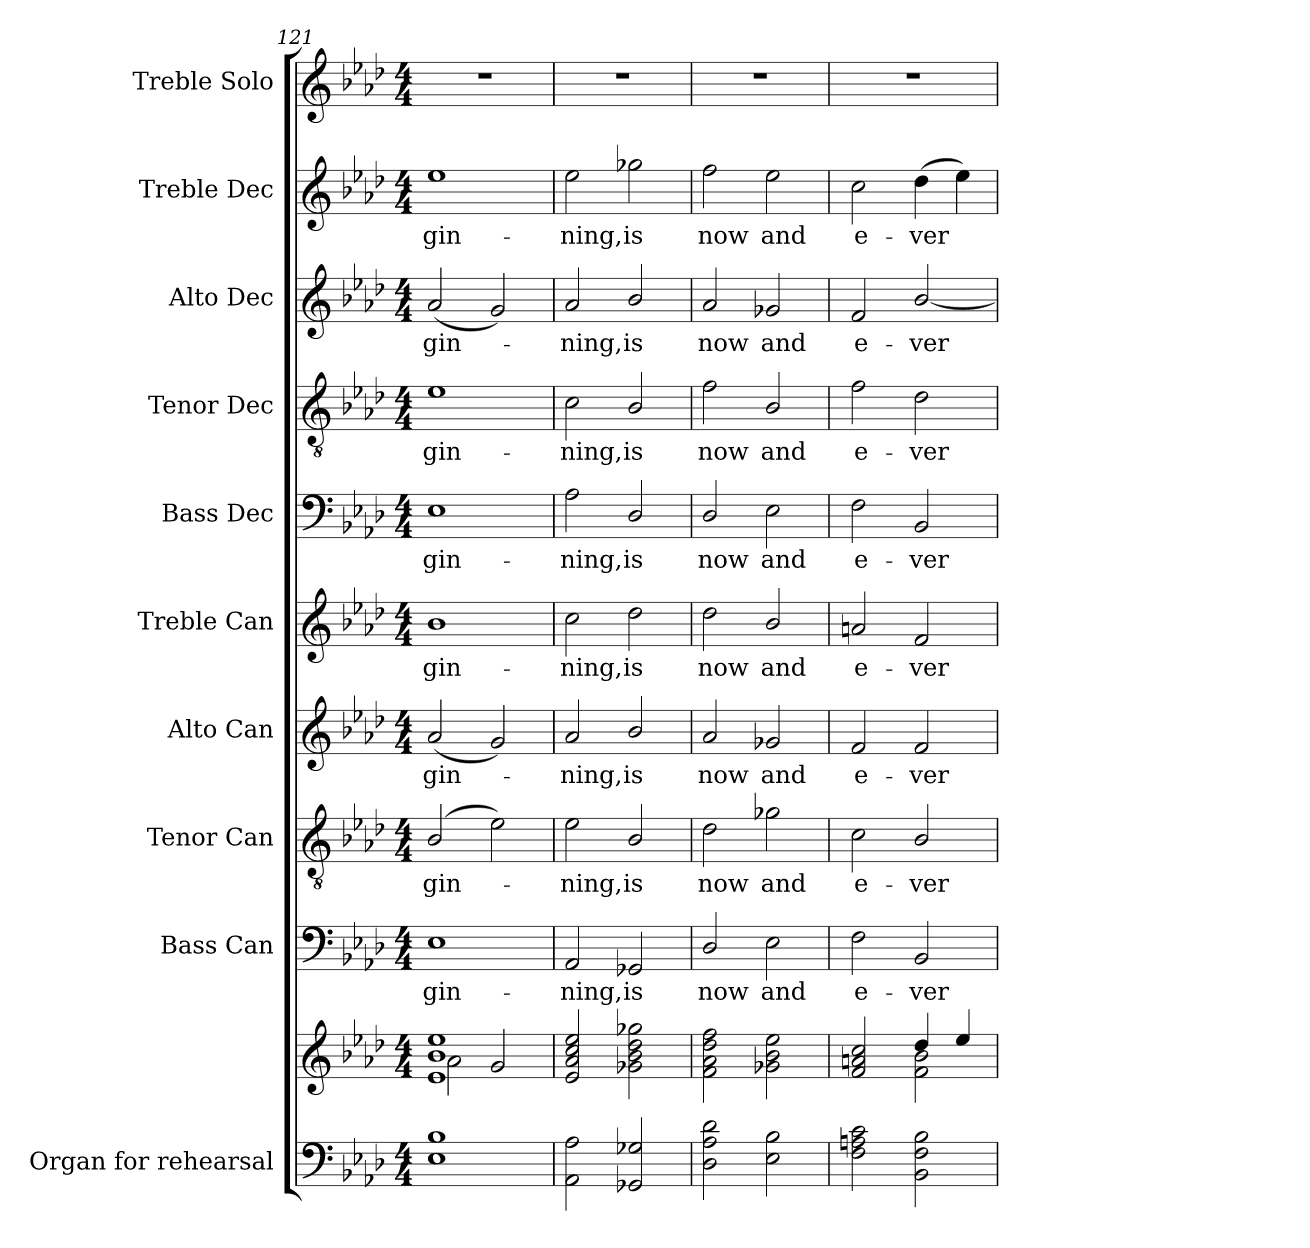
**kern	**kern	**kern	**text	**kern	**text	**kern	**text	**kern	**text	**kern	**text	**kern	**text	**kern	**text	**kern	**text	**kern
*part10	*part10	*part9	*part9	*part8	*part8	*part7	*part7	*part6	*part6	*part5	*part5	*part4	*part4	*part3	*part3	*part2	*part2	*part1
*staff11	*staff10	*staff9	*staff9	*staff8	*staff8	*staff7	*staff7	*staff6	*staff6	*staff5	*staff5	*staff4	*staff4	*staff3	*staff3	*staff2	*staff2	*staff1
*I"Organ for  rehearsal	*	*I"Bass Can	*	*I"Tenor Can	*	*I"Alto Can	*	*I"Treble Can	*	*I"Bass Dec	*	*I"Tenor Dec	*	*I"Alto Dec	*	*I"Treble Dec	*	*I"Treble Solo
*I'Org.	*	*I'B.	*	*I'T.	*	*I'A.	*	*I'Tr.	*	*I'B.	*	*I'T.	*	*I'A.	*	*I'Tr.	*	*I'Tr. Solo
*clefF4	*clefG2	*clefF4	*	*clefGv2	*	*clefG2	*	*clefG2	*	*clefF4	*	*clefGv2	*	*clefG2	*	*clefG2	*	*clefG2
*	*	*	*	*ITrd7c12	*	*	*	*	*	*	*	*ITrd7c12	*	*	*	*	*	*
*k[b-e-a-d-]	*k[b-e-a-d-]	*k[b-e-a-d-]	*	*k[b-e-a-d-]	*	*k[b-e-a-d-]	*	*k[b-e-a-d-]	*	*k[b-e-a-d-]	*	*k[b-e-a-d-]	*	*k[b-e-a-d-]	*	*k[b-e-a-d-]	*	*k[b-e-a-d-]
*A-:	*A-:	*A-:	*	*A-:	*	*A-:	*	*A-:	*	*A-:	*	*A-:	*	*A-:	*	*A-:	*	*A-:
*M4/4	*M4/4	*M4/4	*	*M4/4	*	*M4/4	*	*M4/4	*	*M4/4	*	*M4/4	*	*M4/4	*	*M4/4	*	*M4/4
=121	=121	=121	=121	=121	=121	=121	=121	=121	=121	=121	=121	=121	=121	=121	=121	=121	=121	=121
*	*^	*	*	*	*	*	*	*	*	*	*	*	*	*	*	*	*	*
!	!	!	!	!LO:LY:b:color=#000000	!	!	!	!	!	!	!	!	!	!	!	!	!	!	!
!	!	!	!	!	!	!LO:LY:b:color=#000000	!	!	!	!	!	!	!	!	!	!	!	!	!
!	!	!	!	!	!	!	!	!LO:LY:b:color=#000000	!	!	!	!	!	!	!	!	!	!	!
!	!	!	!	!	!	!	!	!	!	!LO:LY:b:color=#000000	!	!	!	!	!	!	!	!	!
!	!	!	!	!	!	!	!	!	!	!	!	!LO:LY:b:color=#000000	!	!	!	!	!	!	!
!	!	!	!	!	!	!	!	!	!	!	!	!	!	!LO:LY:b:color=#000000	!	!	!	!	!
!	!	!	!	!	!	!	!	!	!	!	!	!	!	!	!	!LO:LY:b:color=#000000	!	!	!
!	!	!	!	!	!	!	!	!	!	!	!	!	!	!	!	!	!	!LO:LY:b:color=#000000	!
1E-i 1B-i	1e-i 1b-i 1ee-i	2a-i\	1E-i	-gin-	(2BB-i/	-gin-	(2a-i/	-gin-	1b-i	-gin-	1E-i	-gin-	1E-i	-gin-	(2a-i/	-gin-	1ee-i	-gin-	1r
.	.	2gi/	.	.	2E-i\)	.	2gi/)	.	.	.	.	.	.	.	2gi/)	.	.	.	.
*	*v	*v	*	*	*	*	*	*	*	*	*	*	*	*	*	*	*	*	*
=122	=122	=122	=122	=122	=122	=122	=122	=122	=122	=122	=122	=122	=122	=122	=122	=122	=122	=122
*	*^	*	*	*	*	*	*	*	*	*	*	*	*	*	*	*	*	*
!	!	!	!	!LO:LY:b:color=#000000	!	!	!	!	!	!	!	!	!	!	!	!	!	!	!
*	*v	*v	*	*	*	*	*	*	*	*	*	*	*	*	*	*	*	*	*
*	*^	*	*	*	*	*	*	*	*	*	*	*	*	*	*	*	*	*
!	!	!	!	!	!	!LO:LY:b:color=#000000	!	!	!	!	!	!	!	!	!	!	!	!	!
*	*v	*v	*	*	*	*	*	*	*	*	*	*	*	*	*	*	*	*	*
*	*^	*	*	*	*	*	*	*	*	*	*	*	*	*	*	*	*	*
!	!	!	!	!	!	!	!	!LO:LY:b:color=#000000	!	!	!	!	!	!	!	!	!	!	!
*	*v	*v	*	*	*	*	*	*	*	*	*	*	*	*	*	*	*	*	*
*	*^	*	*	*	*	*	*	*	*	*	*	*	*	*	*	*	*	*
!	!	!	!	!	!	!	!	!	!	!LO:LY:b:color=#000000	!	!	!	!	!	!	!	!	!
*	*v	*v	*	*	*	*	*	*	*	*	*	*	*	*	*	*	*	*	*
*	*^	*	*	*	*	*	*	*	*	*	*	*	*	*	*	*	*	*
!	!	!	!	!	!	!	!	!	!	!	!	!LO:LY:b:color=#000000	!	!	!	!	!	!	!
*	*v	*v	*	*	*	*	*	*	*	*	*	*	*	*	*	*	*	*	*
*	*^	*	*	*	*	*	*	*	*	*	*	*	*	*	*	*	*	*
!	!	!	!	!	!	!	!	!	!	!	!	!	!	!LO:LY:b:color=#000000	!	!	!	!	!
*	*v	*v	*	*	*	*	*	*	*	*	*	*	*	*	*	*	*	*	*
*	*^	*	*	*	*	*	*	*	*	*	*	*	*	*	*	*	*	*
!	!	!	!	!	!	!	!	!	!	!	!	!	!	!	!	!LO:LY:b:color=#000000	!	!	!
*	*v	*v	*	*	*	*	*	*	*	*	*	*	*	*	*	*	*	*	*
*	*^	*	*	*	*	*	*	*	*	*	*	*	*	*	*	*	*	*
!	!	!	!	!	!	!	!	!	!	!	!	!	!	!	!	!	!	!LO:LY:b:color=#000000	!
*	*v	*v	*	*	*	*	*	*	*	*	*	*	*	*	*	*	*	*	*
2AA-i\ 2A-i	2e-i/ 2a-i 2cci 2ee-i	2AA-i/	-ning,	2E-i\	-ning,	2a-i/	-ning,	2cci\	-ning,	2A-i\	-ning,	2Ci\	-ning,	2a-i/	-ning,	2ee-i\	-ning,	1r
!	!	!	!LO:LY:b:color=#000000	!	!	!	!	!	!	!	!	!	!	!	!	!	!	!
!	!	!	!	!	!LO:LY:b:color=#000000	!	!	!	!	!	!	!	!	!	!	!	!	!
!	!	!	!	!	!	!	!LO:LY:b:color=#000000	!	!	!	!	!	!	!	!	!	!	!
!	!	!	!	!	!	!	!	!	!LO:LY:b:color=#000000	!	!	!	!	!	!	!	!	!
!	!	!	!	!	!	!	!	!	!	!	!LO:LY:b:color=#000000	!	!	!	!	!	!	!
!	!	!	!	!	!	!	!	!	!	!	!	!	!LO:LY:b:color=#000000	!	!	!	!	!
!	!	!	!	!	!	!	!	!	!	!	!	!	!	!	!LO:LY:b:color=#000000	!	!	!
!	!	!	!	!	!	!	!	!	!	!	!	!	!	!	!	!	!LO:LY:b:color=#000000	!
2GG-Xi/ 2G-Xi	2g-Xi\ 2b-i 2dd-i 2gg-Xi	2GG-Xi/	is	2BB-i/	is	2b-i/	is	2dd-i\	is	2D-i/	is	2BB-i/	is	2b-i/	is	2gg-Xi\	is	.
=123	=123	=123	=123	=123	=123	=123	=123	=123	=123	=123	=123	=123	=123	=123	=123	=123	=123	=123
!	!	!	!LO:LY:b:color=#000000	!	!	!	!	!	!	!	!	!	!	!	!	!	!	!
!	!	!	!	!	!LO:LY:b:color=#000000	!	!	!	!	!	!	!	!	!	!	!	!	!
!	!	!	!	!	!	!	!LO:LY:b:color=#000000	!	!	!	!	!	!	!	!	!	!	!
!	!	!	!	!	!	!	!	!	!LO:LY:b:color=#000000	!	!	!	!	!	!	!	!	!
!	!	!	!	!	!	!	!	!	!	!	!LO:LY:b:color=#000000	!	!	!	!	!	!	!
!	!	!	!	!	!	!	!	!	!	!	!	!	!LO:LY:b:color=#000000	!	!	!	!	!
!	!	!	!	!	!	!	!	!	!	!	!	!	!	!	!LO:LY:b:color=#000000	!	!	!
!	!	!	!	!	!	!	!	!	!	!	!	!	!	!	!	!	!LO:LY:b:color=#000000	!
2D-i\ 2A-i 2d-i	2fi\ 2a-i 2dd-i 2ffi	2D-i/	now	2D-i\	now	2a-i/	now	2dd-i\	now	2D-i/	now	2Fi\	now	2a-i/	now	2ffi\	now	1r
!	!	!	!LO:LY:b:color=#000000	!	!	!	!	!	!	!	!	!	!	!	!	!	!	!
!	!	!	!	!	!LO:LY:b:color=#000000	!	!	!	!	!	!	!	!	!	!	!	!	!
!	!	!	!	!	!	!	!LO:LY:b:color=#000000	!	!	!	!	!	!	!	!	!	!	!
!	!	!	!	!	!	!	!	!	!LO:LY:b:color=#000000	!	!	!	!	!	!	!	!	!
!	!	!	!	!	!	!	!	!	!	!	!LO:LY:b:color=#000000	!	!	!	!	!	!	!
!	!	!	!	!	!	!	!	!	!	!	!	!	!LO:LY:b:color=#000000	!	!	!	!	!
!	!	!	!	!	!	!	!	!	!	!	!	!	!	!	!LO:LY:b:color=#000000	!	!	!
!	!	!	!	!	!	!	!	!	!	!	!	!	!	!	!	!	!LO:LY:b:color=#000000	!
2E-i\ 2B-i	2g-Xi\ 2b-i 2ee-i	2E-i\	and	2G-Xi\	and	2g-Xi/	and	2b-i/	and	2E-i\	and	2BB-i/	and	2g-Xi/	and	2ee-i\	and	.
=124	=124	=124	=124	=124	=124	=124	=124	=124	=124	=124	=124	=124	=124	=124	=124	=124	=124	=124
*	*^	*	*	*	*	*	*	*	*	*	*	*	*	*	*	*	*	*
!	!	!	!	!LO:LY:b:color=#000000	!	!	!	!	!	!	!	!	!	!	!	!	!	!	!
!	!	!	!	!	!	!LO:LY:b:color=#000000	!	!	!	!	!	!	!	!	!	!	!	!	!
!	!	!	!	!	!	!	!	!LO:LY:b:color=#000000	!	!	!	!	!	!	!	!	!	!	!
!	!	!	!	!	!	!	!	!	!	!LO:LY:b:color=#000000	!	!	!	!	!	!	!	!	!
!	!	!	!	!	!	!	!	!	!	!	!	!LO:LY:b:color=#000000	!	!	!	!	!	!	!
!	!	!	!	!	!	!	!	!	!	!	!	!	!	!LO:LY:b:color=#000000	!	!	!	!	!
!	!	!	!	!	!	!	!	!	!	!	!	!	!	!	!	!LO:LY:b:color=#000000	!	!	!
!	!	!	!	!	!	!	!	!	!	!	!	!	!	!	!	!	!	!LO:LY:b:color=#000000	!
2Fi\ 2Ani 2ci	2fi/ 2ani 2cci	2ryy	2Fi\	e-	2Ci\	e-	2fi/	e-	2ani/	e-	2Fi\	e-	2Fi\	e-	2fi/	e-	2cci\	e-	1r
!	!	!	!	!LO:LY:b:color=#000000	!	!	!	!	!	!	!	!	!	!	!	!	!	!	!
!	!	!	!	!	!	!LO:LY:b:color=#000000	!	!	!	!	!	!	!	!	!	!	!	!	!
!	!	!	!	!	!	!	!	!LO:LY:b:color=#000000	!	!	!	!	!	!	!	!	!	!	!
!	!	!	!	!	!	!	!	!	!	!LO:LY:b:color=#000000	!	!	!	!	!	!	!	!	!
!	!	!	!	!	!	!	!	!	!	!	!	!LO:LY:b:color=#000000	!	!	!	!	!	!	!
!	!	!	!	!	!	!	!	!	!	!	!	!	!	!LO:LY:b:color=#000000	!	!	!	!	!
!	!	!	!	!	!	!	!	!	!	!	!	!	!	!	!	!LO:LY:b:color=#000000	!	!	!
!	!	!	!	!	!	!	!	!	!	!	!	!	!	!	!	!	!	!LO:LY:b:color=#000000	!
2BB-i\ 2Fi 2B-i	4dd-i/	2fi\ 2b-i	2BB-i/	-ver	2BB-i/	-ver	2fi/	-ver	2fi/	-ver	2BB-i/	-ver	2D-i\	-ver	[2b-i/	-ver	(4dd-i\	-ver	.
.	4ee-i/	.	.	.	.	.	.	.	.	.	.	.	.	.	.	.	4ee-i\)	.	.
*	*v	*v	*	*	*	*	*	*	*	*	*	*	*	*	*	*	*	*	*
=	=	=	=	=	=	=	=	=	=	=	=	=	=	=	=	=	=	=
*-	*-	*-	*-	*-	*-	*-	*-	*-	*-	*-	*-	*-	*-	*-	*-	*-	*-	*-
